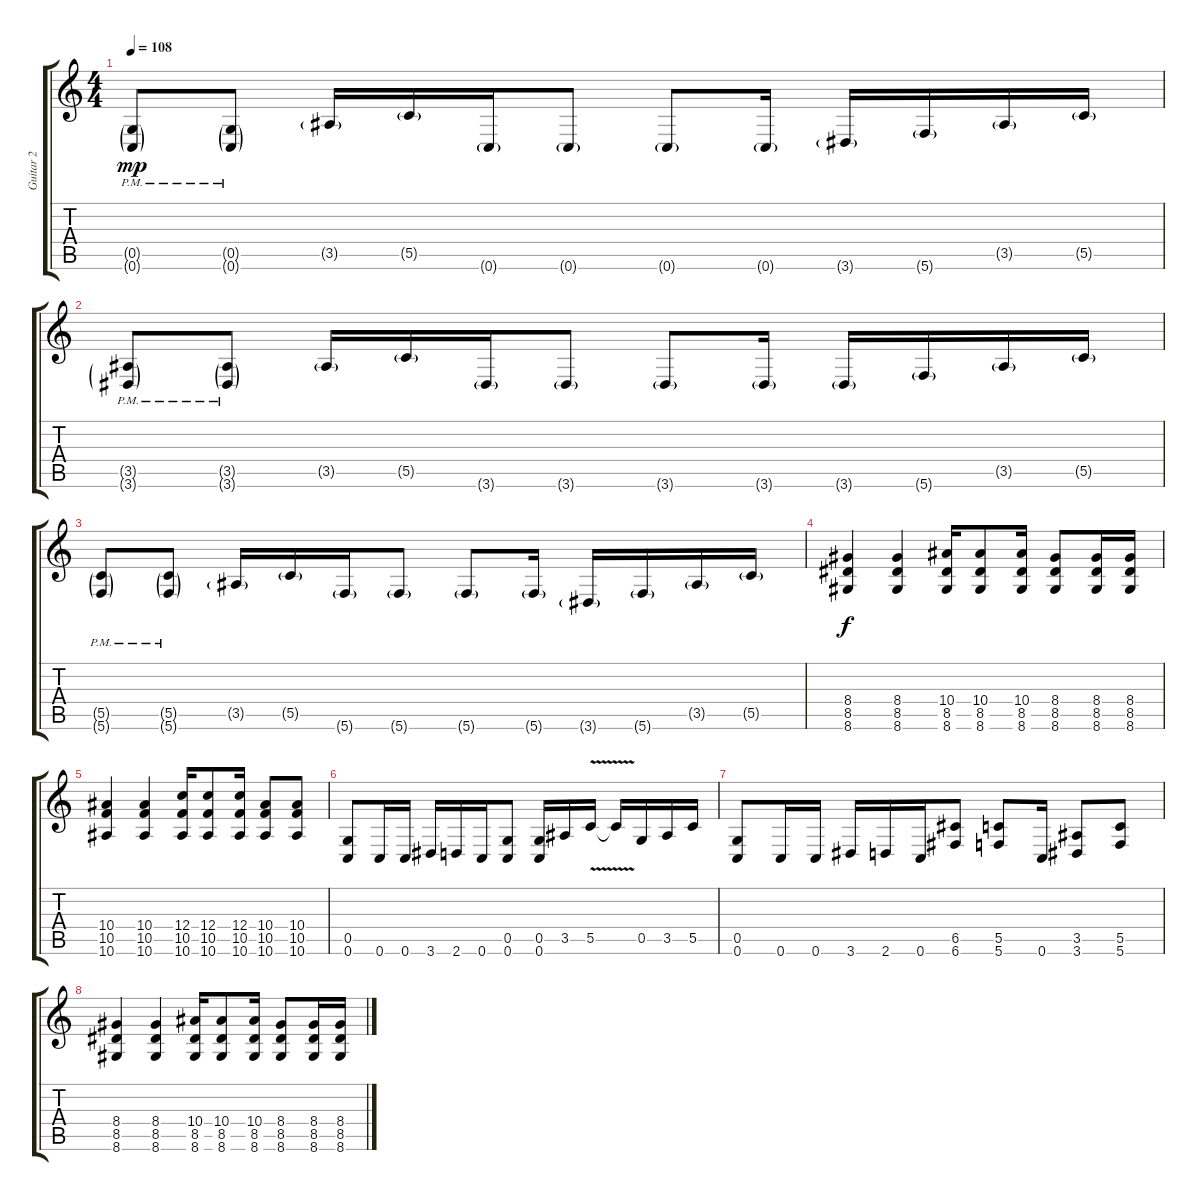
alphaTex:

\track ("Guitar 2" "Guitar 2") {instrument distortionguitar}
\staff {score tabs}
\tuning (D4 A3 F3 C3 G2 C2) {hide}
\ts (4 4)
\tempo 108
\clef g2
\ks c
(0.5{g pm} 0.6{g pm}).8{dy mp} (0.5{g pm} 0.6{g pm}).8 3.5{g}.16 5.5{g}.16 0.6{g}.16 0.6{g}.8 0.6{g}.8 0.6{g}.16 3.6{g}.16 5.6{g}.16 3.5{g}.16 5.5{g}.16 |
(3.5{g pm} 3.6{g pm}).8 (3.5{g pm} 3.6{g pm}).8 3.5{g}.16 5.5{g}.16 3.6{g}.16 3.6{g}.8 3.6{g}.8 3.6{g}.16 3.6{g}.16 5.6{g}.16 3.5{g}.16 5.5{g}.16 |
(5.5{g pm} 5.6{g pm}).8 (5.5{g pm} 5.6{g pm}).8 3.5{g}.16 5.5{g}.16 5.6{g}.16 5.6{g}.8 5.6{g}.8 5.6{g}.16 3.6{g}.16 5.6{g}.16 3.5{g}.16 5.5{g}.16 |
(8.4 8.5 8.6).4{dy f} (8.4 8.5 8.6).4 (10.4 8.5 8.6).16 (10.4 8.5 8.6).8 (10.4 8.5 8.6).16 (8.4 8.5 8.6).8 (8.4 8.5 8.6).16 (8.4 8.5 8.6).16 |
(10.4 10.5 10.6).4 (10.4 10.5 10.6).4 (12.4 10.5 10.6).16 (12.4 10.5 10.6).8 (12.4 10.5 10.6).16 (10.4 10.5 10.6).8 (10.4 10.5 10.6).8 |
(0.5 0.6).8 0.6.16 0.6.16 3.6.16 2.6.16 0.6.16 (0.5 0.6).8 (0.5 0.6).16 3.5.16 5.5{v}.16 5.5{t}.16 0.5.16 3.5.16 5.5.16 |
(0.5 0.6).8 0.6.16 0.6.16 3.6.16 2.6.16 0.6.16 (6.5 6.6).8 (5.5 5.6).8 0.6.16 (3.5 3.6).8 (5.5 5.6).8 |
(8.4 8.5 8.6).4 (8.4 8.5 8.6).4 (10.4 8.5 8.6).16 (10.4 8.5 8.6).8 (10.4 8.5 8.6).16 (8.4 8.5 8.6).8 (8.4 8.5 8.6).16 (8.4 8.5 8.6).16
